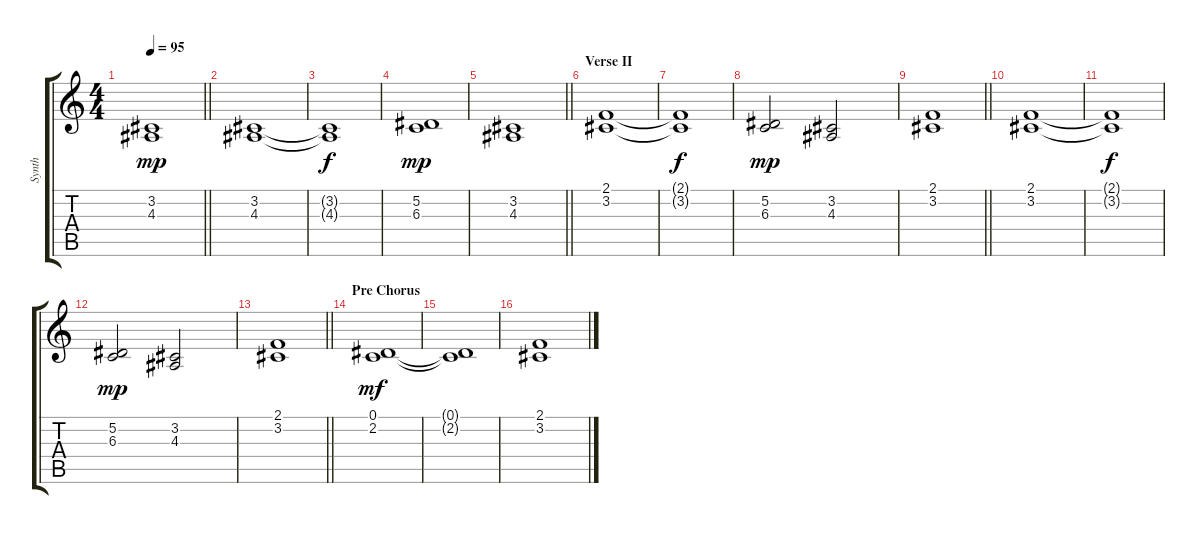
\track ("Synth" "Synth") {instrument pad4choir}
\staff {score tabs}
\tuning (Eb4 Bb3 Gb3 Db3 Ab2 Eb2) {hide}
\ts (4 4)
\tempo 95
\clef g2
\barLineRight lightlight
\ks c
(3.2 4.3).1{dy mp} |
\section ("" "")
(3.2 4.3).1 |
(3.2{t} 4.3{t}).1{dy f} |
(5.2 6.3).1{dy mp} |
\barLineRight lightlight
(3.2 4.3).1 |
\section ("" "Verse II")
(2.1 3.2).1 |
(2.1{t} 3.2{t}).1{dy f} |
(5.2 6.3).2{dy mp} (3.2 4.3).2 |
\barLineRight lightlight
(2.1 3.2).1 |
(2.1 3.2).1 |
(2.1{t} 3.2{t}).1{dy f} |
(5.2 6.3).2{dy mp} (3.2 4.3).2 |
\barLineRight lightlight
(2.1 3.2).1 |
\section ("" "Pre Chorus")
(0.1 2.2).1{dy mf} |
(0.1{t} 2.2{t}).1 |
(2.1 3.2).1
